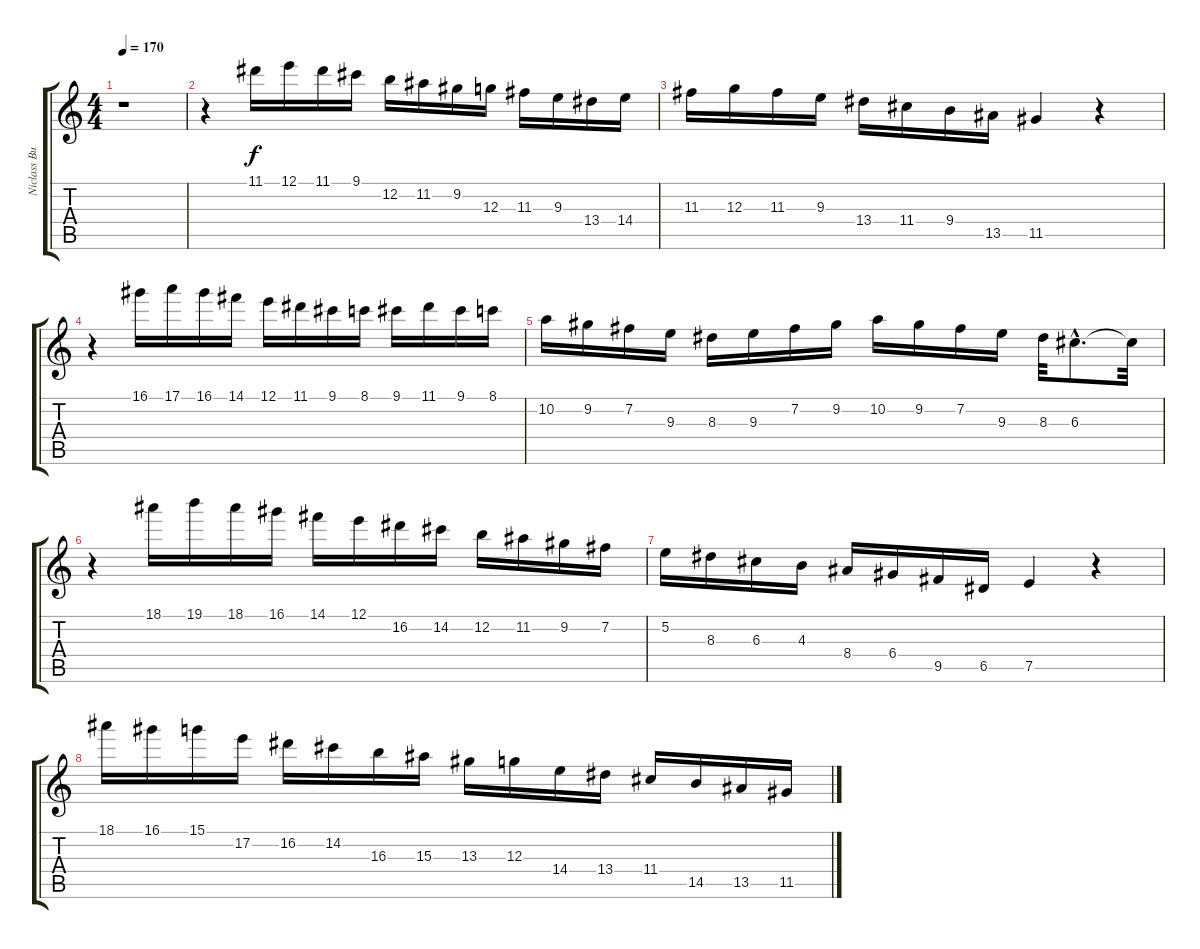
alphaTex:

\track ("Niclass Buss" "Niclass Bu") {instrument overdrivenguitar}
\staff {score tabs}
\tuning (E4 B3 G3 D3 A2 E2) {hide}
\ts (4 4)
\tempo 170
\clef g2
\ks c
r.1{dy f instrument overdrivenguitar} |
r.4 11.1.16 12.1.16 11.1.16 9.1.16 12.2.16 11.2.16 9.2.16 12.3.16 11.3.16 9.3.16 13.4.16 14.4.16 |
11.3.16 12.3.16 11.3.16 9.3.16 13.4.16 11.4.16 9.4.16 13.5.16 11.5.4 r.4 |
r.4 16.1.16 17.1.16 16.1.16 14.1.16 12.1.16 11.1.16 9.1.16 8.1.16 9.1.16 11.1.16 9.1.16 8.1.16 |
10.2.16 9.2.16 7.2.16 9.3.16 8.3.16 9.3.16 7.2.16 9.2.16 10.2.16 9.2.16 7.2.16 9.3.16 8.3.32 6.3{hac}.8{d} 6.3{t}.32 |
r.4 18.1.16 19.1.16 18.1.16 16.1.16 14.1.16 12.1.16 16.2.16 14.2.16 12.2.16 11.2.16 9.2.16 7.2.16 |
5.2.16 8.3.16 6.3.16 4.3.16 8.4.16 6.4.16 9.5.16 6.5.16 7.5.4 r.4 |
18.1.16 16.1.16 15.1.16 17.2.16 16.2.16 14.2.16 16.3.16 15.3.16 13.3.16 12.3.16 14.4.16 13.4.16 11.4.16 14.5.16 13.5.16 11.5.16
